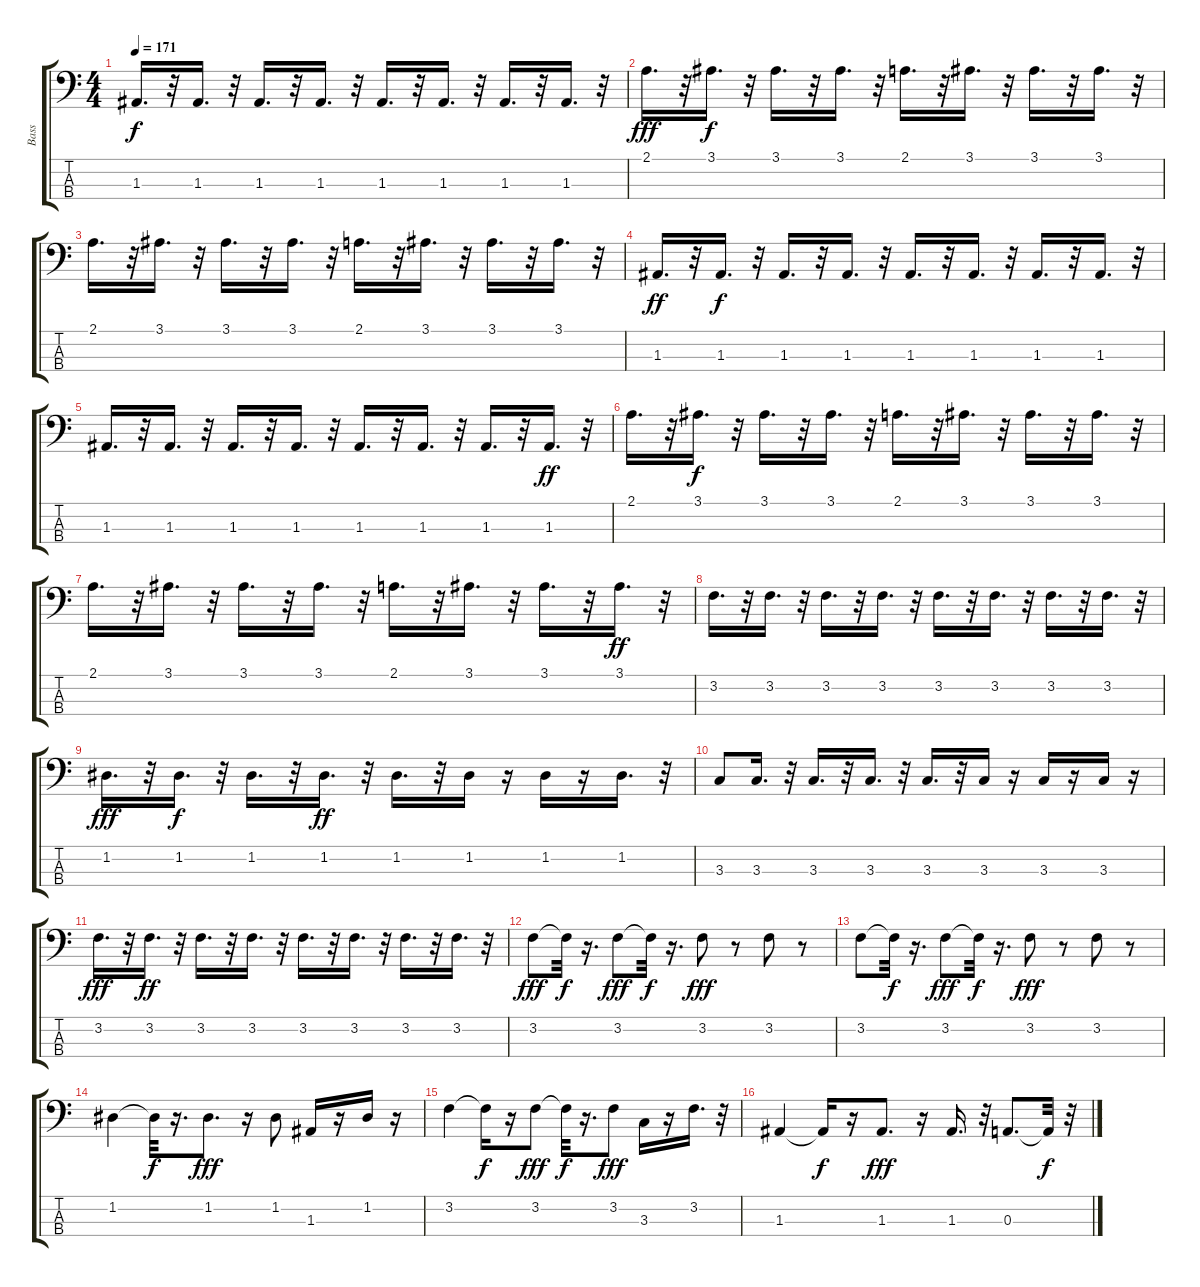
\track ("Bass" "Bass") {instrument electricbasspick}
\staff {score tabs}
\tuning (G2 D2 A1 E1) {hide}
\ts (4 4)
\tempo 171
\clef f4
\ks c
1.3.16{d dy f} r.32 1.3.16{d} r.32 1.3.16{d} r.32 1.3.16{d} r.32 1.3.16{d} r.32 1.3.16{d} r.32 1.3.16{d} r.32 1.3.16{d} r.32 |
2.1.16{d dy fff} r.32 3.1.16{d dy f} r.32 3.1.16{d} r.32 3.1.16{d} r.32 2.1.16{d} r.32 3.1.16{d} r.32 3.1.16{d} r.32 3.1.16{d} r.32 |
2.1.16{d} r.32 3.1.16{d} r.32 3.1.16{d} r.32 3.1.16{d} r.32 2.1.16{d} r.32 3.1.16{d} r.32 3.1.16{d} r.32 3.1.16{d} r.32 |
1.3.16{d dy ff} r.32 1.3.16{d dy f} r.32 1.3.16{d} r.32 1.3.16{d} r.32 1.3.16{d} r.32 1.3.16{d} r.32 1.3.16{d} r.32 1.3.16{d} r.32 |
1.3.16{d} r.32 1.3.16{d} r.32 1.3.16{d} r.32 1.3.16{d} r.32 1.3.16{d} r.32 1.3.16{d} r.32 1.3.16{d} r.32 1.3.16{d dy ff} r.32 |
2.1.16{d} r.32 3.1.16{d dy f} r.32 3.1.16{d} r.32 3.1.16{d} r.32 2.1.16{d} r.32 3.1.16{d} r.32 3.1.16{d} r.32 3.1.16{d} r.32 |
2.1.16{d} r.32 3.1.16{d} r.32 3.1.16{d} r.32 3.1.16{d} r.32 2.1.16{d} r.32 3.1.16{d} r.32 3.1.16{d} r.32 3.1.16{d dy ff} r.32 |
3.2.16{d} r.32 3.2.16{d} r.32 3.2.16{d} r.32 3.2.16{d} r.32 3.2.16{d} r.32 3.2.16{d} r.32 3.2.16{d} r.32 3.2.16{d} r.32 |
1.2.16{d dy fff} r.32 1.2.16{d dy f} r.32 1.2.16{d} r.32 1.2.16{d dy ff} r.32 1.2.16{d} r.32 1.2.16 r.16 1.2.16 r.16 1.2.16{d} r.32 |
3.3.8 3.3.16{d} r.32 3.3.16{d} r.32 3.3.16{d} r.32 3.3.16{d} r.32 3.3.16 r.16 3.3.16 r.16 3.3.16 r.16 |
3.2.16{d dy fff} r.32 3.2.16{d dy ff} r.32 3.2.16{d} r.32 3.2.16{d} r.32 3.2.16{d} r.32 3.2.16{d} r.32 3.2.16{d} r.32 3.2.16{d} r.32 |
3.2.8{dy fff} 3.2{t}.32{dy f} r.16{d} 3.2.8{dy fff} 3.2{t}.32{dy f} r.16{d} 3.2.8{dy fff} r.8 3.2.8 r.8 |
3.2.8 3.2{t}.32{dy f} r.16{d} 3.2.8{dy fff} 3.2{t}.32{dy f} r.16{d} 3.2.8{dy fff} r.8 3.2.8 r.8 |
1.2.4 1.2{t}.32{dy f} r.16{d} 1.2.8{d dy fff} r.16 1.2.8 1.3.16 r.16 1.2.16 r.16 |
3.2.4 3.2{t}.16{dy f} r.16 3.2.8{dy fff} 3.2{t}.32{dy f} r.16{d} 3.2.8{dy fff} 3.3.16 r.16 3.2.16{d} r.32 |
1.3.4 1.3{t}.16{dy f} r.16 1.3.8{d dy fff} r.16 1.3.16{d} r.32 0.3.8{d} 0.3{t}.32{dy f} r.32
